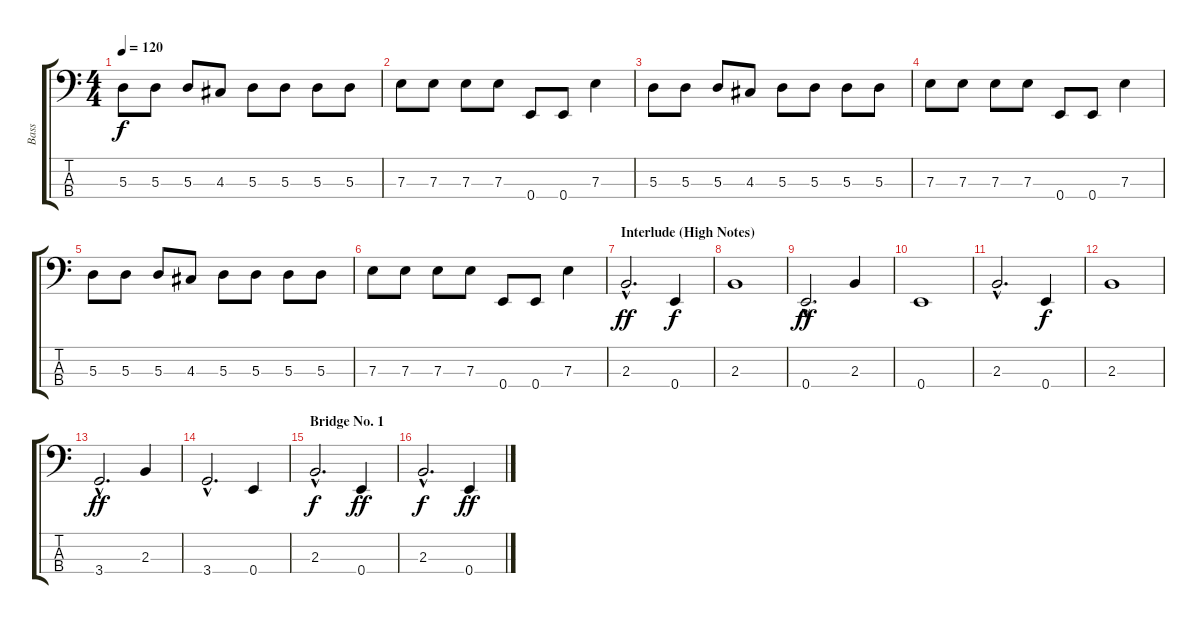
\track ("Bass" "Bass") {instrument electricbassfinger}
\staff {score tabs}
\tuning (G2 D2 A1 E1) {hide}
\ts (4 4)
\tempo 120
\clef f4
\ks c
5.3.8{dy f} 5.3.8 5.3.8 4.3.8 5.3.8 5.3.8 5.3.8 5.3.8 |
7.3.8 7.3.8 7.3.8 7.3.8 0.4.8 0.4.8 7.3.4 |
5.3.8 5.3.8 5.3.8 4.3.8 5.3.8 5.3.8 5.3.8 5.3.8 |
7.3.8 7.3.8 7.3.8 7.3.8 0.4.8 0.4.8 7.3.4 |
5.3.8 5.3.8 5.3.8 4.3.8 5.3.8 5.3.8 5.3.8 5.3.8 |
7.3.8 7.3.8 7.3.8 7.3.8 0.4.8 0.4.8 7.3.4 |
\section ("" "Interlude (High Notes)")
2.3{hac}.2{d dy ff} 0.4.4{dy f} |
2.3.1 |
0.4{hac}.2{d dy ff} 2.3.4 |
0.4.1 |
2.3{hac}.2{d} 0.4.4{dy f} |
2.3.1 |
3.4{hac}.2{d dy ff} 2.3.4 |
3.4{hac}.2{d} 0.4.4 |
\section ("" "Bridge No. 1")
2.3{hac}.2{d dy f} 0.4.4{dy ff} |
2.3{hac}.2{d dy f} 0.4.4{dy ff}
